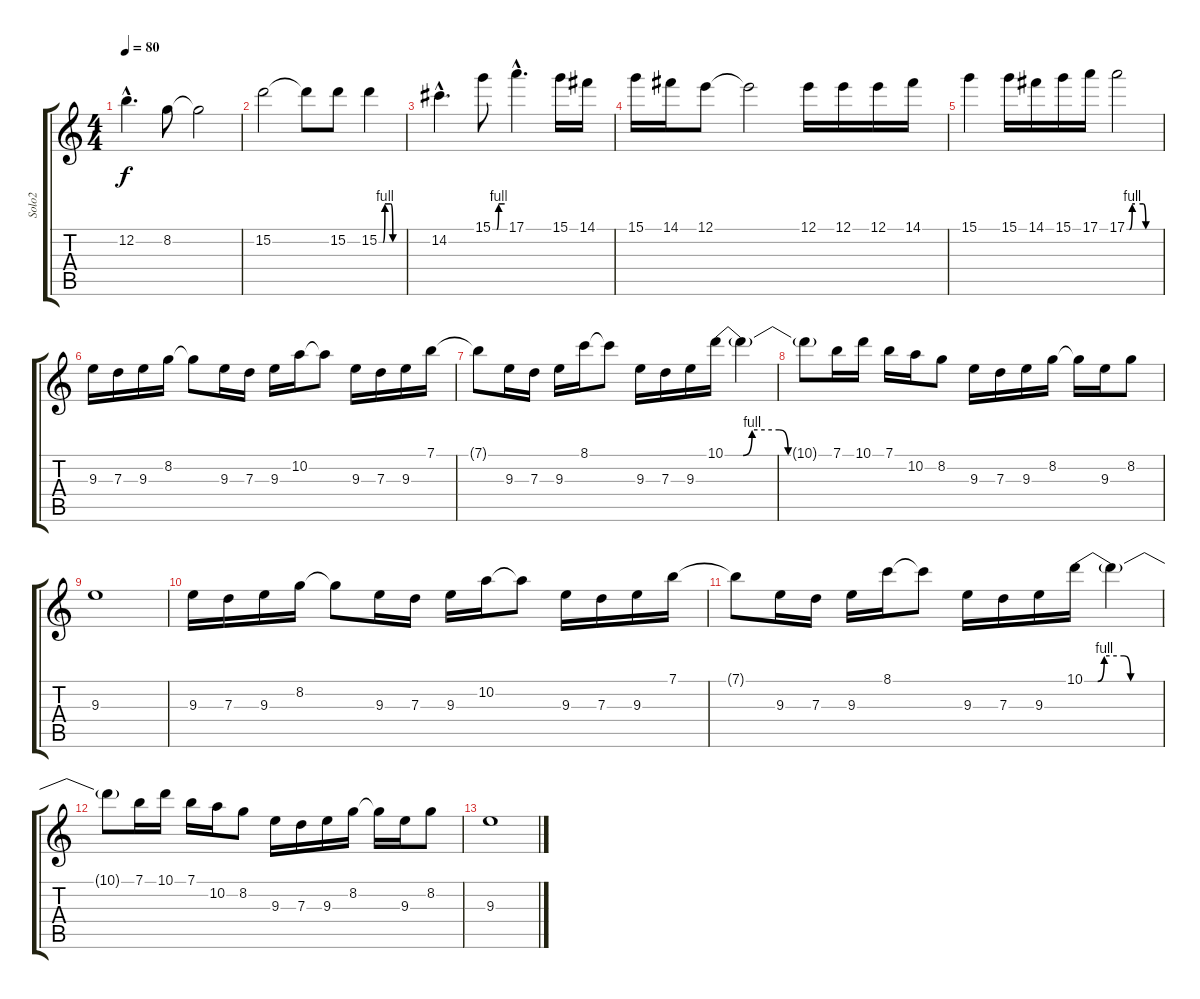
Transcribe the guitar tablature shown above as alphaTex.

\track ("Solo2" "Solo2") {instrument overdrivenguitar}
\staff {score tabs}
\tuning (E4 B3 G3 D3 A2 E2) {hide}
\ts (4 4)
\tempo 80
\clef g2
\ks c
12.2{hac}.4{d dy f} 8.2.8 8.2{t}.2 |
15.2.2 15.2{t}.8 15.2.8 15.2{be (custom 0 0 10 0 15 4 30 4 35 0 45 0 60 0)}.4 |
14.2{hac}.4{d} 15.1{be (custom 0 0 20 0 30 4 60 4)}.8 17.1{hac}.4{d} 15.1.16 14.1.16 |
15.1.16 14.1.16 12.1.8 12.1{t}.2 12.1.16 12.1.16 12.1.16 14.1.16 |
15.1.4 15.1.16 14.1.16 15.1.16 17.1.16 17.1{be (custom 0 0 5 0 10 4 15 4 30 4 35 0 45 0 60 0)}.2 |
9.3.16 7.3.16 9.3.16 8.2.16 8.2{t}.8 9.3.16 7.3.16 9.3.16 10.2.16 10.2{t}.8 9.3.16 7.3.16 9.3.16 7.1.16 |
7.1{t}.8 9.3.16 7.3.16 9.3.16 8.1.16 8.1{t}.8 9.3.16 7.3.16 9.3.16 10.1{be (custom 0 0 10 0 15 4 30 4 35 0 45 0 60 0)}.16 10.1{t}.4 |
10.1{t}.8 7.1.16 10.1.16 7.1.16 10.2.16 8.2.8 9.3.16 7.3.16 9.3.16 8.2.16 8.2{t}.16 9.3.16 8.2.8 |
9.3.1 |
9.3.16 7.3.16 9.3.16 8.2.16 8.2{t}.8 9.3.16 7.3.16 9.3.16 10.2.16 10.2{t}.8 9.3.16 7.3.16 9.3.16 7.1.16 |
7.1{t}.8 9.3.16 7.3.16 9.3.16 8.1.16 8.1{t}.8 9.3.16 7.3.16 9.3.16 10.1{be (custom 0 0 10 0 15 4 30 4 35 0 45 0 60 0)}.16 10.1{t}.4 |
10.1{t}.8 7.1.16 10.1.16 7.1.16 10.2.16 8.2.8 9.3.16 7.3.16 9.3.16 8.2.16 8.2{t}.16 9.3.16 8.2.8 |
9.3.1
